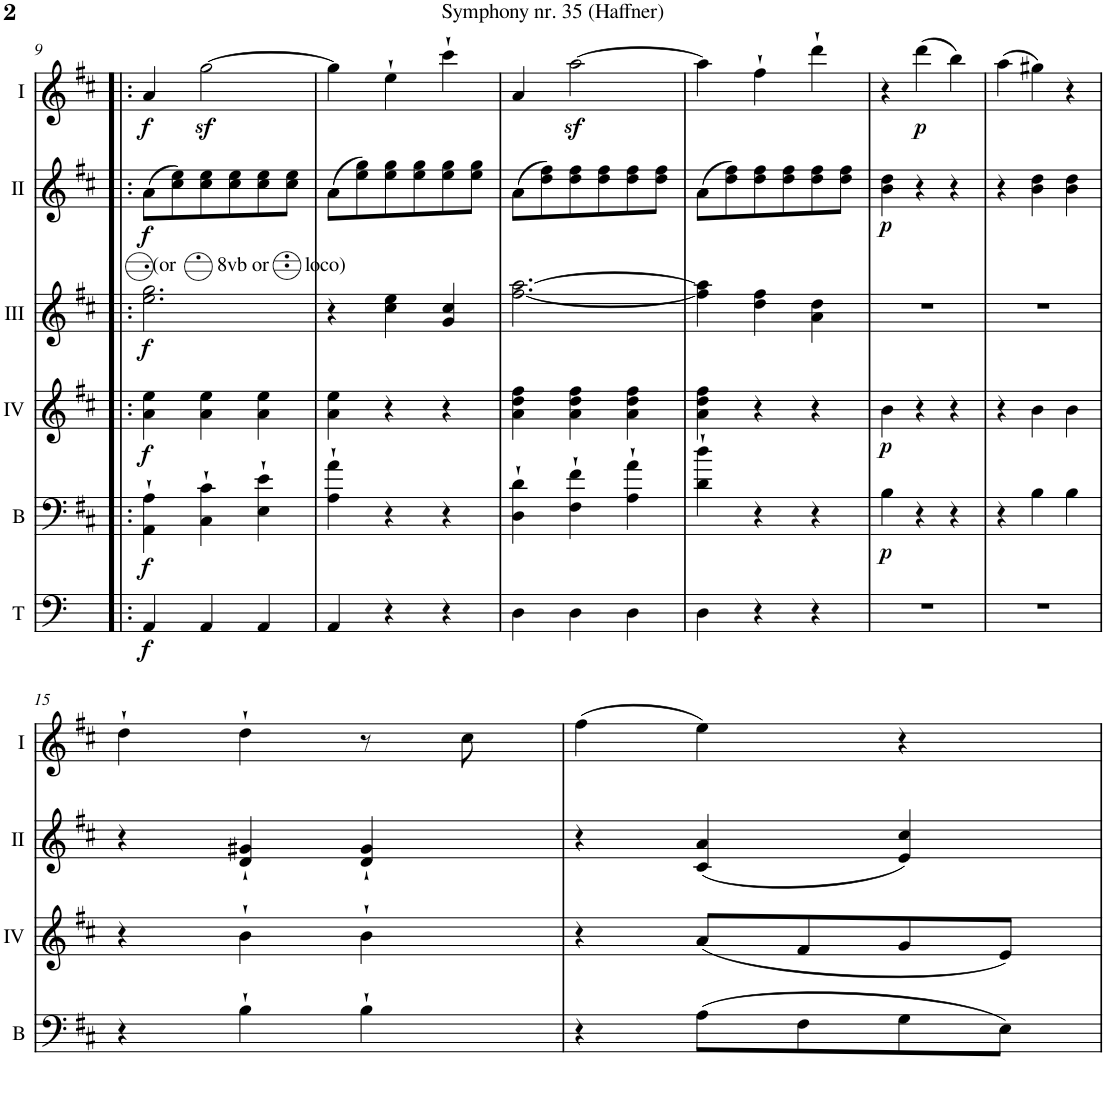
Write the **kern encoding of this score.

**kern	**dynam	**kern	**dynam	**kern	**dynam	**kern	**dynam	**kern	**dynam	**kern	**dynam
*part6	*part6	*part5	*part5	*part4	*part4	*part3	*part3	*part2	*part2	*part1	*part1
*staff6	*staff6	*staff5	*staff5	*staff4	*staff4	*staff3	*staff3	*staff2	*staff2	*staff1	*staff1
*I"Timp.	*	*I"Bass	*	*I"Acc. 4	*	*I"Acc. 3	*	*I"Acc. 2	*	*I"Acc. 1	*
*I'T	*	*I'B	*	*	*	*	*	*	*	*	*
!!LO:PB:g=z
*clefF4	*	*clefF4	*	*clefG2	*	*clefG2	*	*clefG2	*	*clefG2	*
*	*	*Trd7c12	*	*Trd7c12	*	*Trd7c12	*	*	*	*	*
*k[]	*	*k[f#c#]	*	*k[f#c#]	*	*k[f#c#]	*	*k[f#c#]	*	*k[f#c#]	*
*M3/4	*	*M3/4	*	*M3/4	*	*M3/4	*	*M3/4	*	*M3/4	*
=9!|:	=9!|:	=9!|:	=9!|:	=9!|:	=9!|:	=9!|:	=9!|:	=9!|:	=9!|:	=9!|:	=9!|:
!	!	!	!	!	!	!LO:TX:a:t=(or        8vb or       loco)	!	!	!	!	!
!	!LO:DY:b	!	!LO:DY:b	!	!LO:DY:b	!	!LO:DY:b	!	!LO:DY:b	!	!LO:DY:b
4AA/	f	4AA\` 4A\`	f	4a\ 4ee\	f	2.eee\ 2.ggg\	f	(8a\L	f	4a/	f
.	.	.	.	.	.	.	.	8cc#\ 8ee\)	.	.	.
4AA/	.	4C#\` 4c#\`	.	4a\ 4ee\	.	.	.	8cc#\ 8ee\	.	[2ggz<\	.
.	.	.	.	.	.	.	.	8cc#\ 8ee\	.	.	.
4AA/	.	4E\` 4e\`	.	4a\ 4ee\	.	.	.	8cc#\ 8ee\	.	.	.
.	.	.	.	.	.	.	.	8cc#\ 8ee\J	.	.	.
=10	=10	=10	=10	=10	=10	=10	=10	=10	=10	=10	=10
4AA/	.	4A\` 4a\`	.	4a\ 4ee\	.	4r	.	(8a\L	.	4gg\]	.
.	.	.	.	.	.	.	.	8ee\ 8gg\)	.	.	.
4r	.	4r	.	4r	.	4ccc#\ 4eee\	.	8ee\ 8gg\	.	4ee`\	.
.	.	.	.	.	.	.	.	8ee\ 8gg\	.	.	.
4r	.	4r	.	4r	.	4gg/ 4ccc#/	.	8ee\ 8gg\	.	4ccc#`\	.
.	.	.	.	.	.	.	.	8ee\ 8gg\J	.	.	.
=11	=11	=11	=11	=11	=11	=11	=11	=11	=11	=11	=11
4D\	.	4D\` 4d\`	.	4a\ 4dd\ 4ff#\	.	[2.fff#\ [2.aaa\	.	(8a\L	.	4a/	.
.	.	.	.	.	.	.	.	8dd\ 8ff#\)	.	.	.
4D\	.	4F#\` 4f#\`	.	4a\ 4dd\ 4ff#\	.	.	.	8dd\ 8ff#\	.	[2aaz<\	.
.	.	.	.	.	.	.	.	8dd\ 8ff#\	.	.	.
4D\	.	4A\` 4a\`	.	4a\ 4dd\ 4ff#\	.	.	.	8dd\ 8ff#\	.	.	.
.	.	.	.	.	.	.	.	8dd\ 8ff#\J	.	.	.
=12	=12	=12	=12	=12	=12	=12	=12	=12	=12	=12	=12
4D\	.	4d\` 4dd\`	.	4a\ 4dd\ 4ff#\	.	4fff#\] 4aaa\]	.	(8a\L	.	4aa\]	.
.	.	.	.	.	.	.	.	8dd\ 8ff#\)	.	.	.
4r	.	4r	.	4r	.	4ddd\ 4fff#\	.	8dd\ 8ff#\	.	4ff#`\	.
.	.	.	.	.	.	.	.	8dd\ 8ff#\	.	.	.
4r	.	4r	.	4r	.	4aa\ 4ddd\	.	8dd\ 8ff#\	.	4ddd`\	.
.	.	.	.	.	.	.	.	8dd\ 8ff#\J	.	.	.
=13	=13	=13	=13	=13	=13	=13	=13	=13	=13	=13	=13
!	!	!	!LO:DY:b	!	!LO:DY:b	!	!	!	!LO:DY:b	!	!
2.r	.	4B\	p	4b\	p	2.r	.	4b\ 4dd\	p	4r	.
!	!	!	!	!	!	!	!	!	!	!	!LO:DY:b
.	.	4r	.	4r	.	.	.	4r	.	(4ddd\	p
.	.	4r	.	4r	.	.	.	4r	.	4bb\)	.
=14	=14	=14	=14	=14	=14	=14	=14	=14	=14	=14	=14
2.r	.	4r	.	4r	.	2.r	.	4r	.	(4aa\	.
.	.	4B\	.	4b\	.	.	.	4b\ 4dd\	.	4gg#X\)	.
.	.	4B\	.	4b\	.	.	.	4b\ 4dd\	.	4r	.
!!LO:LB:g=z
=15	=15	=15	=15	=15	=15	=15	=15	=15	=15	=15	=15
2.r	.	4r	.	4r	.	2.r	.	4r	.	4dd`\	.
.	.	4B`\	.	4b`\	.	.	.	4d/` 4g#X/`	.	4dd`\	.
.	.	4B`\	.	4b`\	.	.	.	4d/` 4g#/`	.	8r	.
.	.	.	.	.	.	.	.	.	.	8cc#\	.
=16	=16	=16	=16	=16	=16	=16	=16	=16	=16	=16	=16
2.r	.	4r	.	4r	.	2.r	.	4r	.	(4ff#\	.
.	.	(8A\L	.	(8a/L	.	.	.	(4c#/ 4a/	.	4ee\)	.
.	.	8F#\	.	8f#/	.	.	.	.	.	.	.
.	.	8G\	.	8g/	.	.	.	4e/ 4cc#/)	.	4r	.
.	.	8E\J)	.	8e/J)	.	.	.	.	.	.	.
=	=	=	=	=	=	=	=	=	=	=	=
*-	*-	*-	*-	*-	*-	*-	*-	*-	*-	*-	*-
